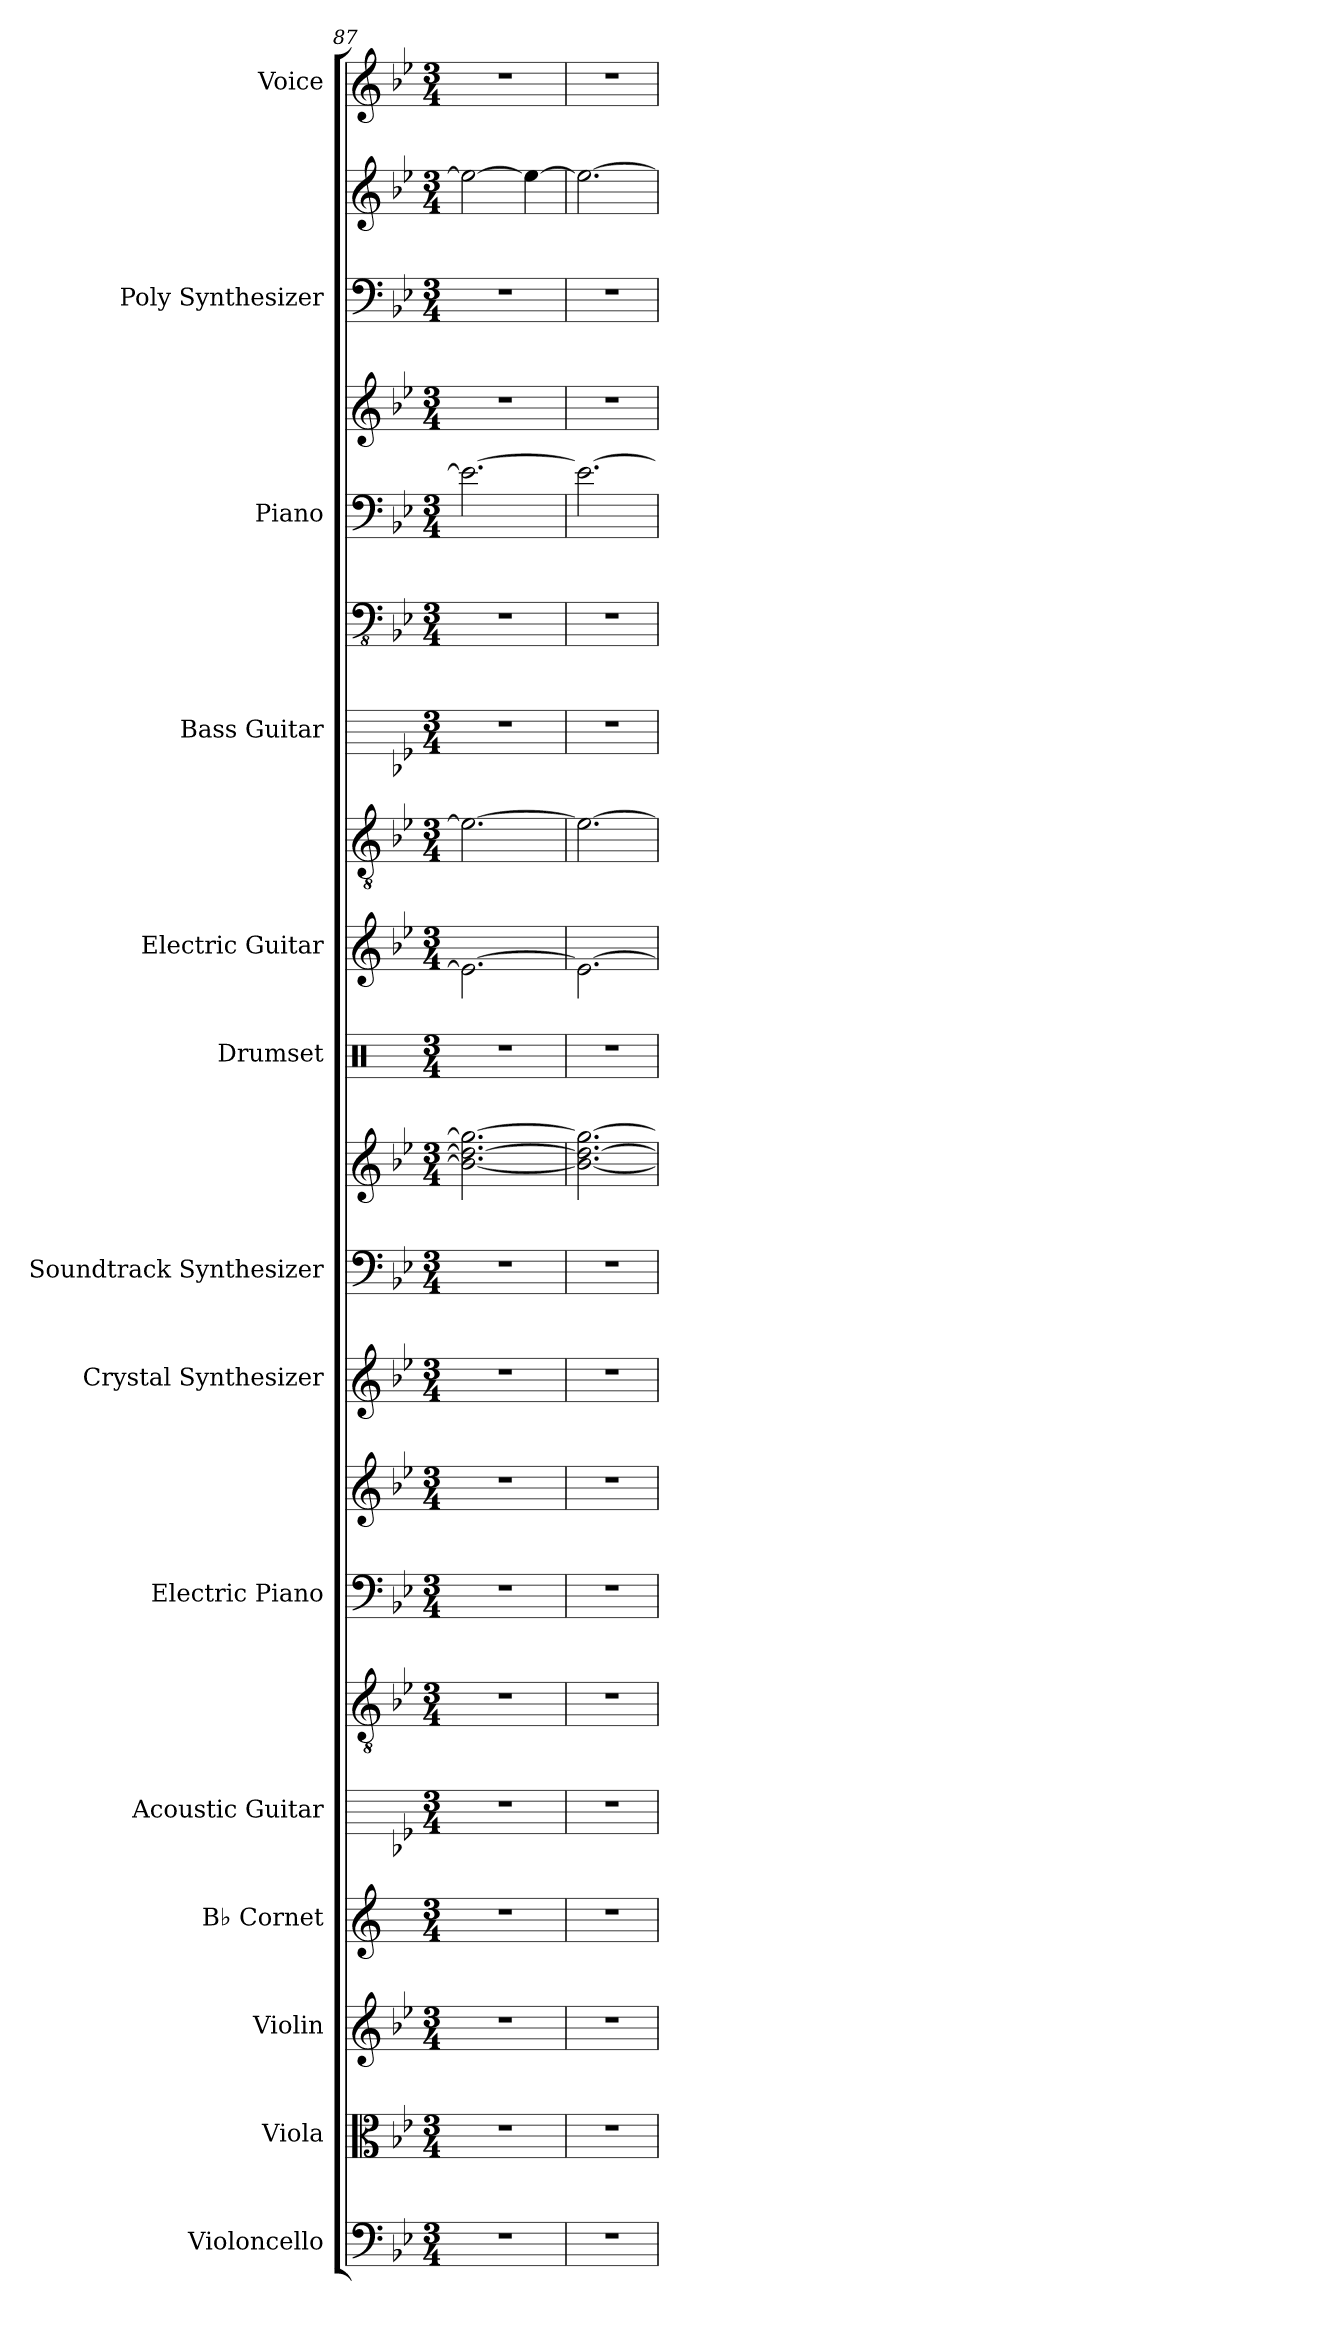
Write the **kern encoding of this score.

**kern	**kern	**kern	**kern	**kern	**kern	**kern	**kern	**kern	**kern	**kern	**kern	**kern	**kern	**kern	**kern	**kern	**kern	**kern	**kern	**kern
*part14	*part13	*part12	*part11	*part10	*part10	*part9	*part9	*part8	*part7	*part7	*part6	*part5	*part5	*part4	*part4	*part3	*part3	*part2	*part2	*part1
*staff21	*staff20	*staff19	*staff18	*staff17	*staff16	*staff15	*staff14	*staff13	*staff12	*staff11	*staff10	*staff9	*staff8	*staff7	*staff6	*staff5	*staff4	*staff3	*staff2	*staff1
*I"Violoncello	*I"Viola	*I"Violin	*I"B♭ Cornet	*I"Acoustic Guitar	*	*I"Electric Piano	*	*I"Crystal Synthesizer	*I"Soundtrack Synthesizer	*	*I"Drumset	*I"Electric Guitar	*	*I"Bass Guitar	*	*I"Piano	*	*I"Poly Synthesizer	*	*I"Voice
*I'Vc.	*I'Vla.	*I'Vln.	*I'B♭ Cnt.	*I'Guit.	*	*I'El. Pno.	*	*I'Synth.	*I'Synth.	*	*I'Drs.	*I'El. Guit.	*	*I'B. Guit.	*	*I'Pno.	*	*I'Synth.	*	*I'Vo.
*clefF4	*clefC3	*clefG2	*clefG2	*	*clefGv2	*clefF4	*clefG2	*clefG2	*clefF4	*clefG2	*clefX	*	*clefGv2	*	*clefFv4	*clefF4	*clefG2	*clefF4	*clefG2	*clefG2
*	*	*	*ITrd1c2	*	*	*	*	*	*	*	*	*	*	*	*	*	*	*	*	*
*k[b-e-]	*k[b-e-]	*k[b-e-]	*k[b-e-]	*k[b-e-]	*k[b-e-]	*k[b-e-]	*k[b-e-]	*k[b-e-]	*k[b-e-]	*k[b-e-]	*k[]	*k[b-e-]	*k[b-e-]	*k[b-e-]	*k[b-e-]	*k[b-e-]	*k[b-e-]	*k[b-e-]	*k[b-e-]	*k[b-e-]
*M3/4	*M3/4	*M3/4	*M3/4	*M3/4	*M3/4	*M3/4	*M3/4	*M3/4	*M3/4	*M3/4	*M3/4	*M3/4	*M3/4	*M3/4	*M3/4	*M3/4	*M3/4	*M3/4	*M3/4	*M3/4
=87	=87	=87	=87	=87	=87	=87	=87	=87	=87	=87	=87	=87	=87	=87	=87	=87	=87	=87	=87	=87
2.r	2.r	2.r	2.r	2.r	2.r	2.r	2.r	2.r	2.r	2.b-\_ 2.dd\_ 2.gg\_	2.r	2.e\_	2.e\_	2.r	2.r	2.e\_	2.r	2.r	2ee\_	2.r
.	.	.	.	.	.	.	.	.	.	.	.	.	.	.	.	.	.	.	4ee\_	.
=88	=88	=88	=88	=88	=88	=88	=88	=88	=88	=88	=88	=88	=88	=88	=88	=88	=88	=88	=88	=88
2.r	2.r	2.r	2.r	2.r	2.r	2.r	2.r	2.r	2.r	2.b-\_ 2.dd\_ 2.gg\_	2.r	2.e\_	2.e\_	2.r	2.r	2.e\_	2.r	2.r	2.ee\_	2.r
=	=	=	=	=	=	=	=	=	=	=	=	=	=	=	=	=	=	=	=	=
*-	*-	*-	*-	*-	*-	*-	*-	*-	*-	*-	*-	*-	*-	*-	*-	*-	*-	*-	*-	*-
